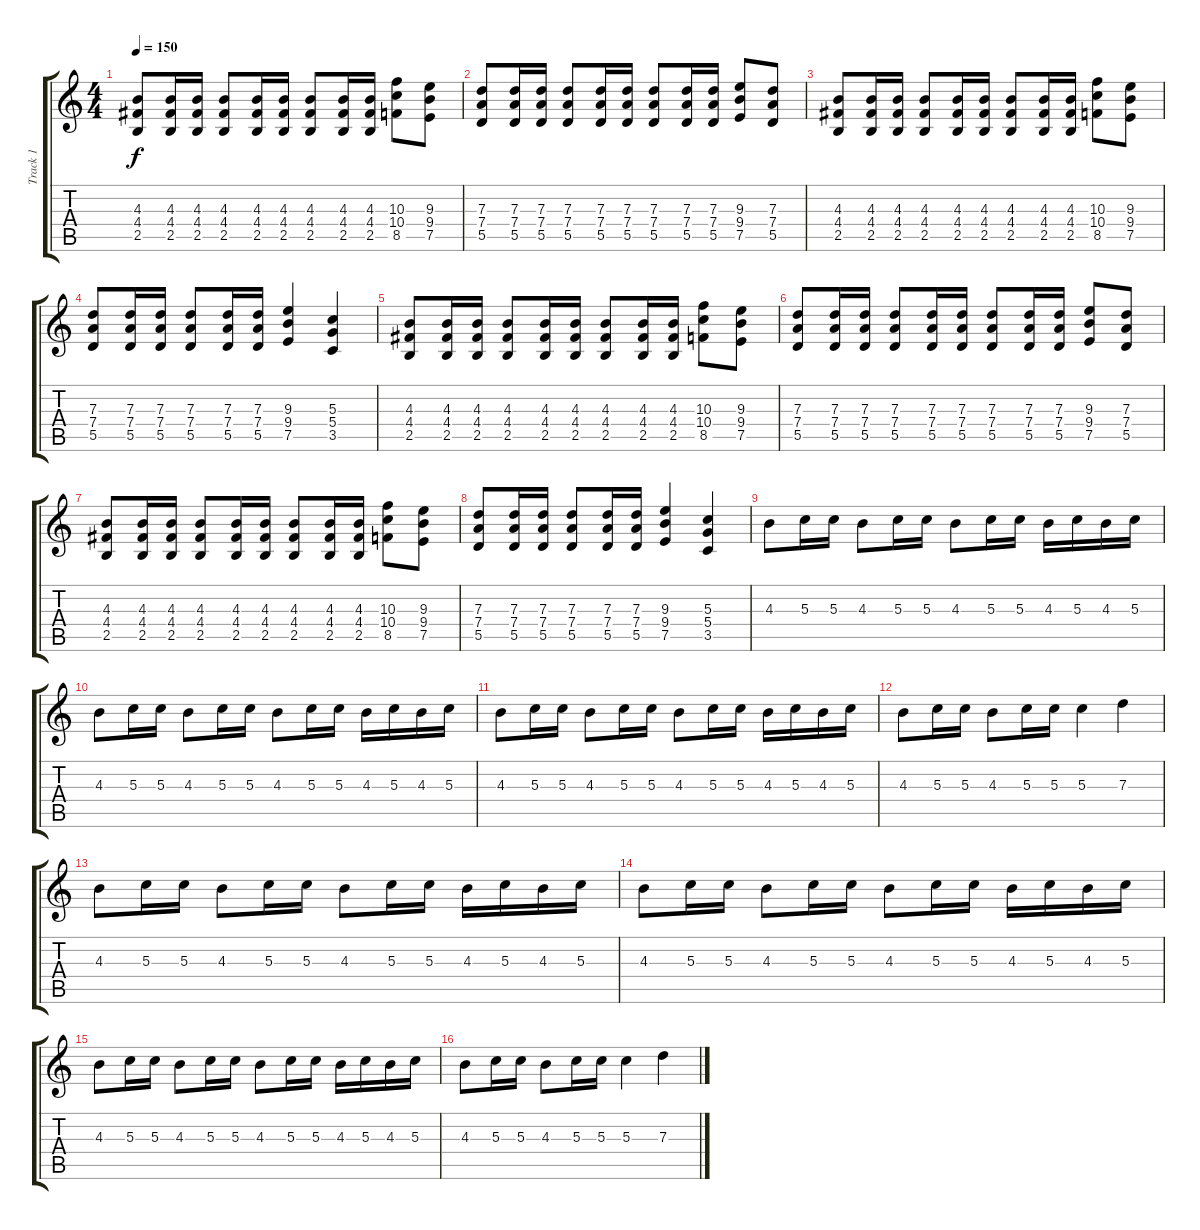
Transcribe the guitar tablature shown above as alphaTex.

\track ("Track 1" "Track 1") {instrument distortionguitar}
\staff {score tabs}
\tuning (E4 B3 G3 D3 A2 E2) {hide}
\ts (4 4)
\tempo 150
\clef g2
\ks c
(4.3 4.4 2.5).8{dy f} (4.3 4.4 2.5).16 (4.3 4.4 2.5).16 (4.3 4.4 2.5).8 (4.3 4.4 2.5).16 (4.3 4.4 2.5).16 (4.3 4.4 2.5).8 (4.3 4.4 2.5).16 (4.3 4.4 2.5).16 (10.3 10.4 8.5).8 (9.3 9.4 7.5).8 |
(7.3 7.4 5.5).8 (7.3 7.4 5.5).16 (7.3 7.4 5.5).16 (7.3 7.4 5.5).8 (7.3 7.4 5.5).16 (7.3 7.4 5.5).16 (7.3 7.4 5.5).8 (7.3 7.4 5.5).16 (7.3 7.4 5.5).16 (9.3 9.4 7.5).8 (7.3 7.4 5.5).8 |
(4.3 4.4 2.5).8 (4.3 4.4 2.5).16 (4.3 4.4 2.5).16 (4.3 4.4 2.5).8 (4.3 4.4 2.5).16 (4.3 4.4 2.5).16 (4.3 4.4 2.5).8 (4.3 4.4 2.5).16 (4.3 4.4 2.5).16 (10.3 10.4 8.5).8 (9.3 9.4 7.5).8 |
(7.3 7.4 5.5).8 (7.3 7.4 5.5).16 (7.3 7.4 5.5).16 (7.3 7.4 5.5).8 (7.3 7.4 5.5).16 (7.3 7.4 5.5).16 (9.3 9.4 7.5).4 (5.3 5.4 3.5).4 |
(4.3 4.4 2.5).8 (4.3 4.4 2.5).16 (4.3 4.4 2.5).16 (4.3 4.4 2.5).8 (4.3 4.4 2.5).16 (4.3 4.4 2.5).16 (4.3 4.4 2.5).8 (4.3 4.4 2.5).16 (4.3 4.4 2.5).16 (10.3 10.4 8.5).8 (9.3 9.4 7.5).8 |
(7.3 7.4 5.5).8 (7.3 7.4 5.5).16 (7.3 7.4 5.5).16 (7.3 7.4 5.5).8 (7.3 7.4 5.5).16 (7.3 7.4 5.5).16 (7.3 7.4 5.5).8 (7.3 7.4 5.5).16 (7.3 7.4 5.5).16 (9.3 9.4 7.5).8 (7.3 7.4 5.5).8 |
(4.3 4.4 2.5).8 (4.3 4.4 2.5).16 (4.3 4.4 2.5).16 (4.3 4.4 2.5).8 (4.3 4.4 2.5).16 (4.3 4.4 2.5).16 (4.3 4.4 2.5).8 (4.3 4.4 2.5).16 (4.3 4.4 2.5).16 (10.3 10.4 8.5).8 (9.3 9.4 7.5).8 |
(7.3 7.4 5.5).8 (7.3 7.4 5.5).16 (7.3 7.4 5.5).16 (7.3 7.4 5.5).8 (7.3 7.4 5.5).16 (7.3 7.4 5.5).16 (9.3 9.4 7.5).4 (5.3 5.4 3.5).4 |
4.3.8 5.3.16 5.3.16 4.3.8 5.3.16 5.3.16 4.3.8 5.3.16 5.3.16 4.3.16 5.3.16 4.3.16 5.3.16 |
4.3.8 5.3.16 5.3.16 4.3.8 5.3.16 5.3.16 4.3.8 5.3.16 5.3.16 4.3.16 5.3.16 4.3.16 5.3.16 |
4.3.8 5.3.16 5.3.16 4.3.8 5.3.16 5.3.16 4.3.8 5.3.16 5.3.16 4.3.16 5.3.16 4.3.16 5.3.16 |
4.3.8 5.3.16 5.3.16 4.3.8 5.3.16 5.3.16 5.3.4 7.3.4 |
4.3.8 5.3.16 5.3.16 4.3.8 5.3.16 5.3.16 4.3.8 5.3.16 5.3.16 4.3.16 5.3.16 4.3.16 5.3.16 |
4.3.8 5.3.16 5.3.16 4.3.8 5.3.16 5.3.16 4.3.8 5.3.16 5.3.16 4.3.16 5.3.16 4.3.16 5.3.16 |
4.3.8 5.3.16 5.3.16 4.3.8 5.3.16 5.3.16 4.3.8 5.3.16 5.3.16 4.3.16 5.3.16 4.3.16 5.3.16 |
4.3.8 5.3.16 5.3.16 4.3.8 5.3.16 5.3.16 5.3.4 7.3.4
